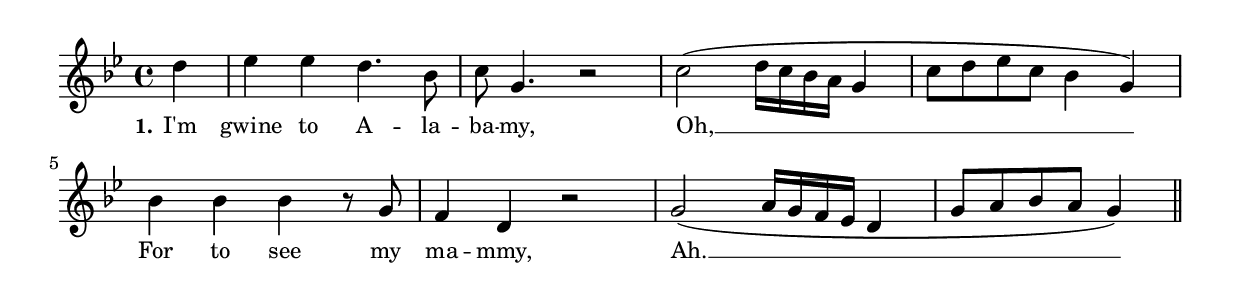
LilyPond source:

% 111.ly - Score sheet for "I'm Gwine To Alabamy"
% Copyright (C) 2007  Marcus Brinkmann <marcus@gnu.org>
%
% This score sheet is free software; you can redistribute it and/or
% modify it under the terms of the Creative Commons Legal Code
% Attribution-ShareALike as published by Creative Commons; either
% version 2.0 of the License, or (at your option) any later version.
%
% This score sheet is distributed in the hope that it will be useful,
% but WITHOUT ANY WARRANTY; without even the implied warranty of
% MERCHANTABILITY or FITNESS FOR A PARTICULAR PURPOSE.  See the
% Creative Commons Legal Code Attribution-ShareALike for more details.
%
% You should have received a copy of the Creative Commons Legal Code
% Attribution-ShareALike along with this score sheet; if not, write to
% Creative Commons, 543 Howard Street, 5th Floor,
% San Francisco, CA 94105-3013  United States

\version "2.21.0"

%\header
%{
%  title = "I'm Gwine To Alabamy"
%  composer = "trad."
%}

melody =
<<
     \context Voice
    {
	\set Staff.midiInstrument = "acoustic grand"
	\override Staff.VerticalAxisGroup.minimum-Y-extent = #'(0 . 0)

	\autoBeamOff

	\time 4/4
	\clef violin
	\key g \minor
	
	{
	    \partial 4 d''4 |
	    es''4 es'' d''4. bes'8 | c''8 g'4. r2 |
	    c''2( d''16[ c'' bes' a'] g'4 | c''8[ d'' es'' c''] bes'4 g'4) |
\break
	    bes'4 bes' bes' r8 g'8 | f'4 d' r2 |
	    g'2( a'16[ g' f' es'] d'4 | g'8[ a' bes' a'] g'4) \bar "||"
	}
    }

    \new Lyrics
    \lyricsto "" {
        \override LyricText.font-size = #0
        \override StanzaNumber.font-size = #-1

	\set stanza = "1."
	I'm gwine to A -- la -- ba -- my, Oh, __
	For to see my ma -- mmy, Ah. __
    }
>>


\score
{
  \new Staff { \melody }

  \layout { indent = 0.0 }
}

\score
{
  \new Staff { \unfoldRepeats \melody }

  
  \midi {
    \tempo 4 = 102
    }


}
